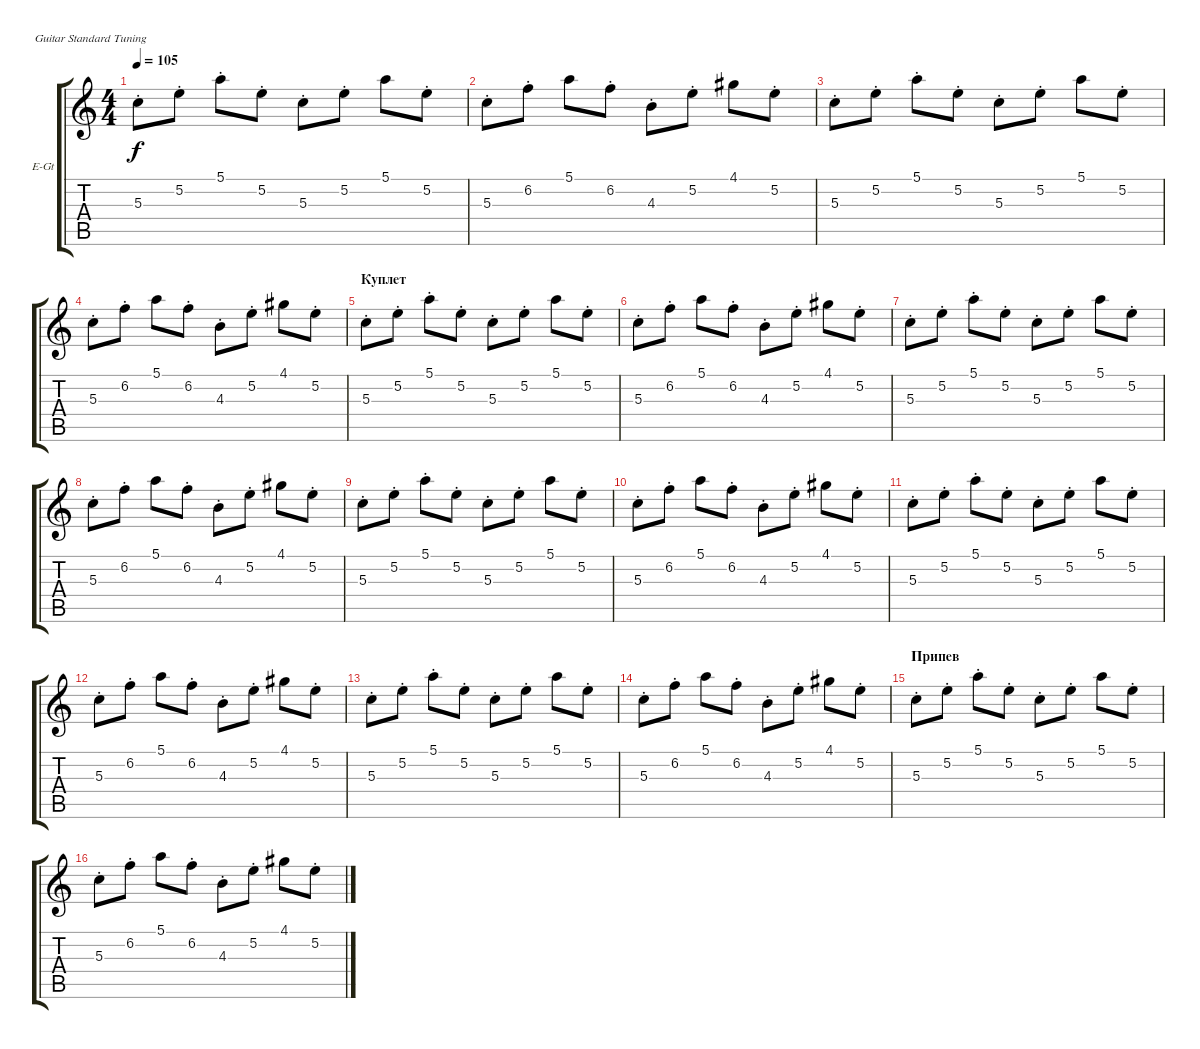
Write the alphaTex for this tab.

\defaultSystemsLayout 4
\bracketExtendMode groupsimilarinstruments
\firstSystemTrackNameOrientation horizontal
\otherSystemsTrackNameOrientation horizontal
\track ("Electric Guitar" "E-Gt") {instrument overdrivenguitar}
\staff {score tabs}
\tuning (E4 B3 G3 D3 A2 E2)
\ts (4 4)
\tempo 105
\clef g2
\scale
0.333333
\ks c
5.3{st}.8{dy f} 5.2{st}.8 5.1{st}.8 5.2{st}.8 5.3{st}.8 5.2{st}.8 5.1.8 5.2{st}.8 |
\scale
0.333333 5.3{st}.8 6.2{st}.8 5.1.8 6.2{st}.8 4.3{st}.8 5.2{st}.8 4.1.8 5.2{st}.8 |
5.3{st}.8 5.2{st}.8 5.1{st}.8 5.2{st}.8 5.3{st}.8 5.2{st}.8 5.1.8 5.2{st}.8 |
5.3{st}.8 6.2{st}.8 5.1.8 6.2{st}.8 4.3{st}.8 5.2{st}.8 4.1.8 5.2{st}.8 |
\section ("" "Куплет")
\scale
0.333333 5.3{st}.8 5.2{st}.8 5.1{st}.8 5.2{st}.8 5.3{st}.8 5.2{st}.8 5.1.8 5.2{st}.8 |
\scale
0.333333 5.3{st}.8 6.2{st}.8 5.1.8 6.2{st}.8 4.3{st}.8 5.2{st}.8 4.1.8 5.2{st}.8 |
\scale
0.333333 5.3{st}.8 5.2{st}.8 5.1{st}.8 5.2{st}.8 5.3{st}.8 5.2{st}.8 5.1.8 5.2{st}.8 |
\scale
0.333333 5.3{st}.8 6.2{st}.8 5.1.8 6.2{st}.8 4.3{st}.8 5.2{st}.8 4.1.8 5.2{st}.8 |
\scale
0.333333 5.3{st}.8 5.2{st}.8 5.1{st}.8 5.2{st}.8 5.3{st}.8 5.2{st}.8 5.1.8 5.2{st}.8 |
\scale
0.333333 5.3{st}.8 6.2{st}.8 5.1.8 6.2{st}.8 4.3{st}.8 5.2{st}.8 4.1.8 5.2{st}.8 |
\scale
0.333333 5.3{st}.8 5.2{st}.8 5.1{st}.8 5.2{st}.8 5.3{st}.8 5.2{st}.8 5.1.8 5.2{st}.8 |
\scale
0.333333 5.3{st}.8 6.2{st}.8 5.1.8 6.2{st}.8 4.3{st}.8 5.2{st}.8 4.1.8 5.2{st}.8 |
\scale
0.333333 5.3{st}.8 5.2{st}.8 5.1{st}.8 5.2{st}.8 5.3{st}.8 5.2{st}.8 5.1.8 5.2{st}.8 |
\scale
0.333333 5.3{st}.8 6.2{st}.8 5.1.8 6.2{st}.8 4.3{st}.8 5.2{st}.8 4.1.8 5.2{st}.8 |
\section ("" "Припев")
\scale
0.333333 5.3{st}.8 5.2{st}.8 5.1{st}.8 5.2{st}.8 5.3{st}.8 5.2{st}.8 5.1.8 5.2{st}.8 |
\scale
0.333333 5.3{st}.8 6.2{st}.8 5.1.8 6.2{st}.8 4.3{st}.8 5.2{st}.8 4.1.8 5.2{st}.8
